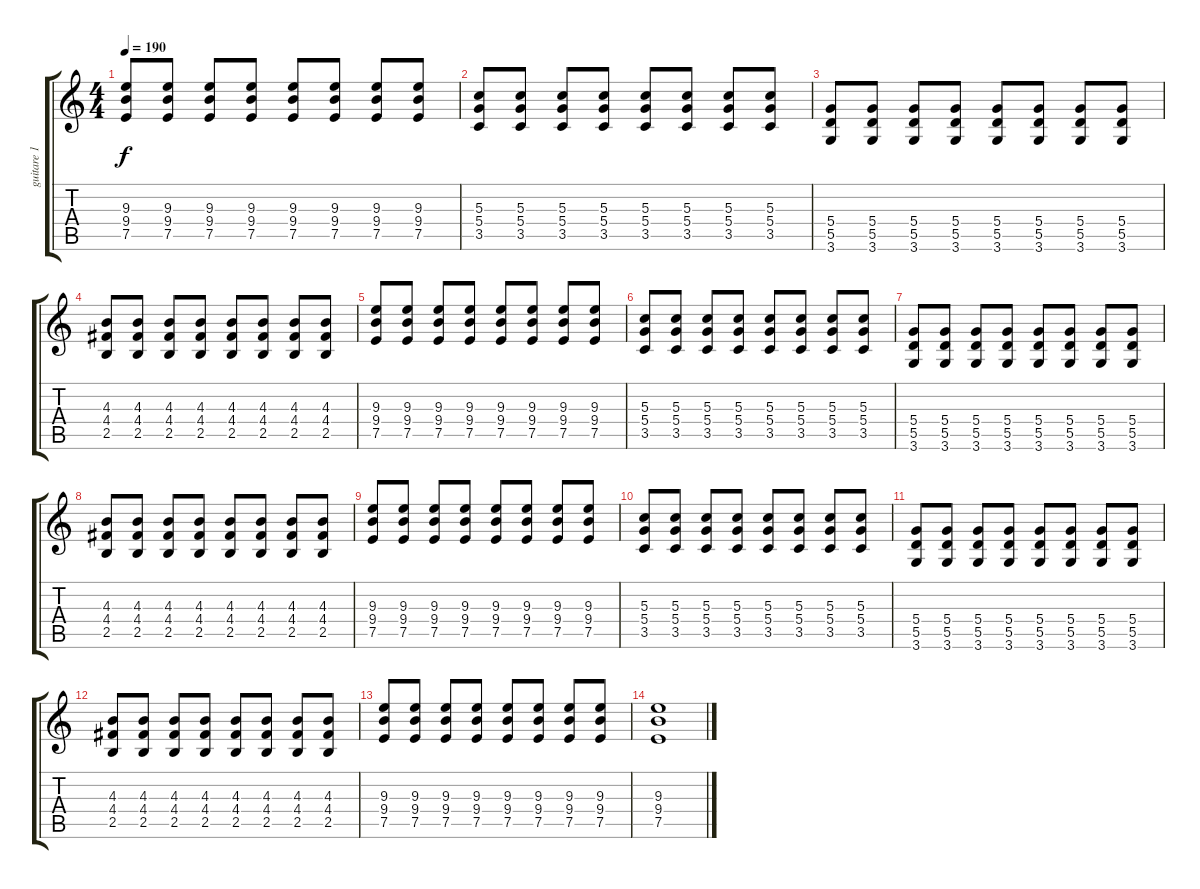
\track ("guitare 1" "guitare 1") {instrument distortionguitar}
\staff {score tabs}
\tuning (E4 B3 G3 D3 A2 E2) {hide}
\ts (4 4)
\tempo 190
\clef g2
\ks c
(9.3 9.4 7.5).8{dy f} (9.3 9.4 7.5).8 (9.3 9.4 7.5).8 (9.3 9.4 7.5).8 (9.3 9.4 7.5).8 (9.3 9.4 7.5).8 (9.3 9.4 7.5).8 (9.3 9.4 7.5).8 |
(5.3 5.4 3.5).8 (5.3 5.4 3.5).8 (5.3 5.4 3.5).8 (5.3 5.4 3.5).8 (5.3 5.4 3.5).8 (5.3 5.4 3.5).8 (5.3 5.4 3.5).8 (5.3 5.4 3.5).8 |
(5.4 5.5 3.6).8 (5.4 5.5 3.6).8 (5.4 5.5 3.6).8 (5.4 5.5 3.6).8 (5.4 5.5 3.6).8 (5.4 5.5 3.6).8 (5.4 5.5 3.6).8 (5.4 5.5 3.6).8 |
(4.3 4.4 2.5).8 (4.3 4.4 2.5).8 (4.3 4.4 2.5).8 (4.3 4.4 2.5).8 (4.3 4.4 2.5).8 (4.3 4.4 2.5).8 (4.3 4.4 2.5).8 (4.3 4.4 2.5).8 |
(9.3 9.4 7.5).8 (9.3 9.4 7.5).8 (9.3 9.4 7.5).8 (9.3 9.4 7.5).8 (9.3 9.4 7.5).8 (9.3 9.4 7.5).8 (9.3 9.4 7.5).8 (9.3 9.4 7.5).8 |
(5.3 5.4 3.5).8 (5.3 5.4 3.5).8 (5.3 5.4 3.5).8 (5.3 5.4 3.5).8 (5.3 5.4 3.5).8 (5.3 5.4 3.5).8 (5.3 5.4 3.5).8 (5.3 5.4 3.5).8 |
(5.4 5.5 3.6).8 (5.4 5.5 3.6).8 (5.4 5.5 3.6).8 (5.4 5.5 3.6).8 (5.4 5.5 3.6).8 (5.4 5.5 3.6).8 (5.4 5.5 3.6).8 (5.4 5.5 3.6).8 |
(4.3 4.4 2.5).8 (4.3 4.4 2.5).8 (4.3 4.4 2.5).8 (4.3 4.4 2.5).8 (4.3 4.4 2.5).8 (4.3 4.4 2.5).8 (4.3 4.4 2.5).8 (4.3 4.4 2.5).8 |
(9.3 9.4 7.5).8 (9.3 9.4 7.5).8 (9.3 9.4 7.5).8 (9.3 9.4 7.5).8 (9.3 9.4 7.5).8 (9.3 9.4 7.5).8 (9.3 9.4 7.5).8 (9.3 9.4 7.5).8 |
(5.3 5.4 3.5).8 (5.3 5.4 3.5).8 (5.3 5.4 3.5).8 (5.3 5.4 3.5).8 (5.3 5.4 3.5).8 (5.3 5.4 3.5).8 (5.3 5.4 3.5).8 (5.3 5.4 3.5).8 |
(5.4 5.5 3.6).8 (5.4 5.5 3.6).8 (5.4 5.5 3.6).8 (5.4 5.5 3.6).8 (5.4 5.5 3.6).8 (5.4 5.5 3.6).8 (5.4 5.5 3.6).8 (5.4 5.5 3.6).8 |
(4.3 4.4 2.5).8 (4.3 4.4 2.5).8 (4.3 4.4 2.5).8 (4.3 4.4 2.5).8 (4.3 4.4 2.5).8 (4.3 4.4 2.5).8 (4.3 4.4 2.5).8 (4.3 4.4 2.5).8 |
(9.3 9.4 7.5).8 (9.3 9.4 7.5).8 (9.3 9.4 7.5).8 (9.3 9.4 7.5).8 (9.3 9.4 7.5).8 (9.3 9.4 7.5).8 (9.3 9.4 7.5).8 (9.3 9.4 7.5).8 |
(9.3 9.4 7.5).1
